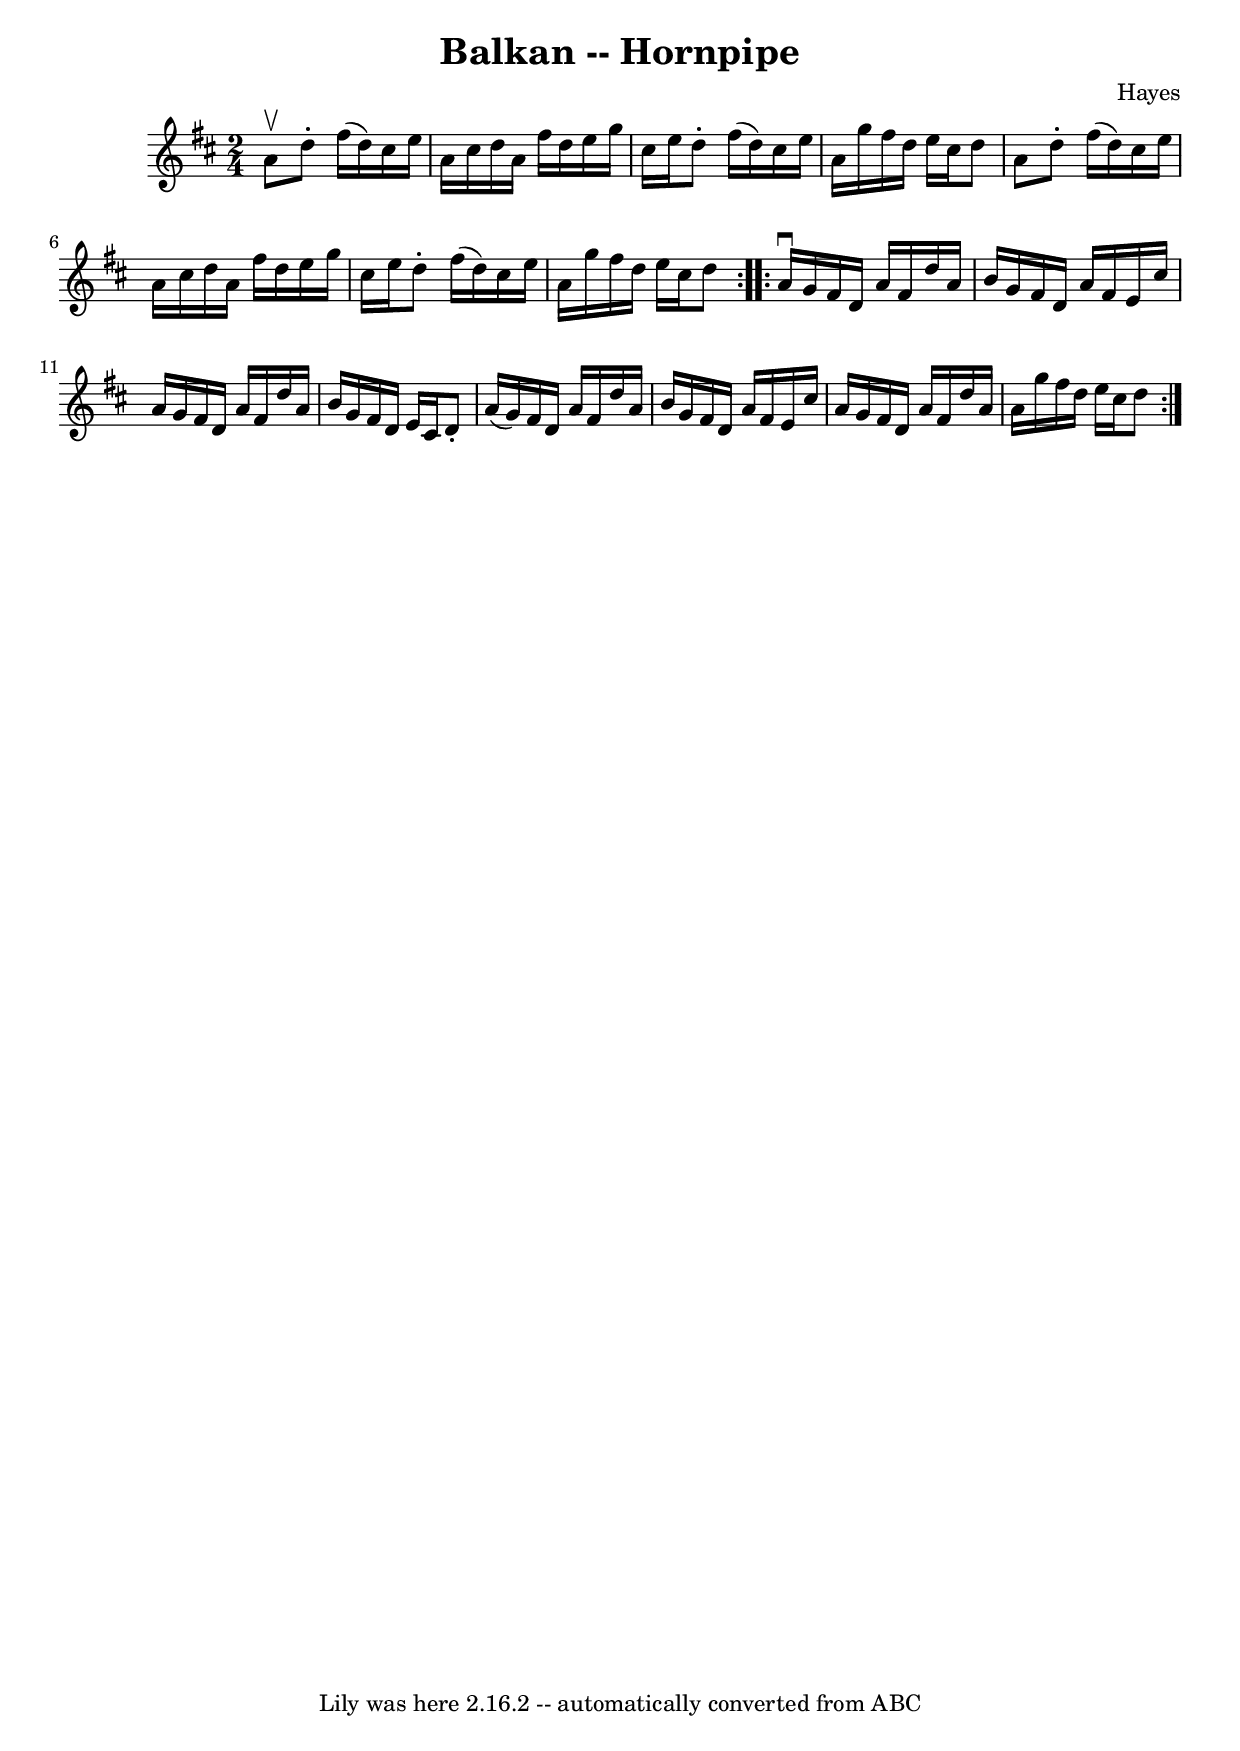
\version "2.7.40"
\include "Mammoth.ily"
\header {
	book = "Cole's 1000 Fiddle Tunes"
	composer = "Hayes"
	crossRefNumber = "1"
	footnotes = ""
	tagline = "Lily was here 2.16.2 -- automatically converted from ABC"
	title = "Balkan -- Hornpipe"
}
voicedefault =  {
\set Score.defaultBarType = "empty"

\repeat volta 2 {
\time 2/4 \key d \major a'8^\upbow |
 d''8 -. fis''16 (d''16  
-) cis''16 e''16 a'16 cis''16  |
 d''16 a'16 fis''16   
 d''16 e''16 g''16 cis''16 e''16  |
 d''8 -. fis''16 (
d''16) cis''16 e''16 a'16 g''16  |
 fis''16 d''16    
e''16 cis''16 d''8 a'8  |
 d''8 -. fis''16 (d''16)   
cis''16 e''16 a'16 cis''16  |
 d''16 a'16 fis''16    
d''16 e''16 g''16 cis''16 e''16  |
 d''8 -. fis''16 (
d''16) cis''16 e''16 a'16 g''16  |
 fis''16 d''16    
e''16 cis''16 d''8  }     \repeat volta 2 { a'16^\downbow g'16  
|
 fis'16 d'16 a'16 fis'16 d''16 a'16 b'16 g'16  
|
 fis'16 d'16 a'16 fis'16 e'16 cis''16 a'16 g'16  
|
 fis'16 d'16 a'16 fis'16 d''16 a'16 b'16 g'16  
|
 fis'16 d'16 e'16 cis'16 d'8 -. a'16 (g'16) 
|
 fis'16 d'16 a'16 fis'16 d''16 a'16 b'16 g'16  
|
 fis'16 d'16 a'16 fis'16 e'16 cis''16 a'16 g'16  
|
 fis'16 d'16 a'16 fis'16 d''16 a'16 a'16 g''16  
|
 fis''16 d''16 e''16 cis''16 d''8  }   
}

\score{
    <<

	\context Staff="default"
	{
	    \voicedefault 
	}

    >>
	\layout {
	}
	\midi {}
}
